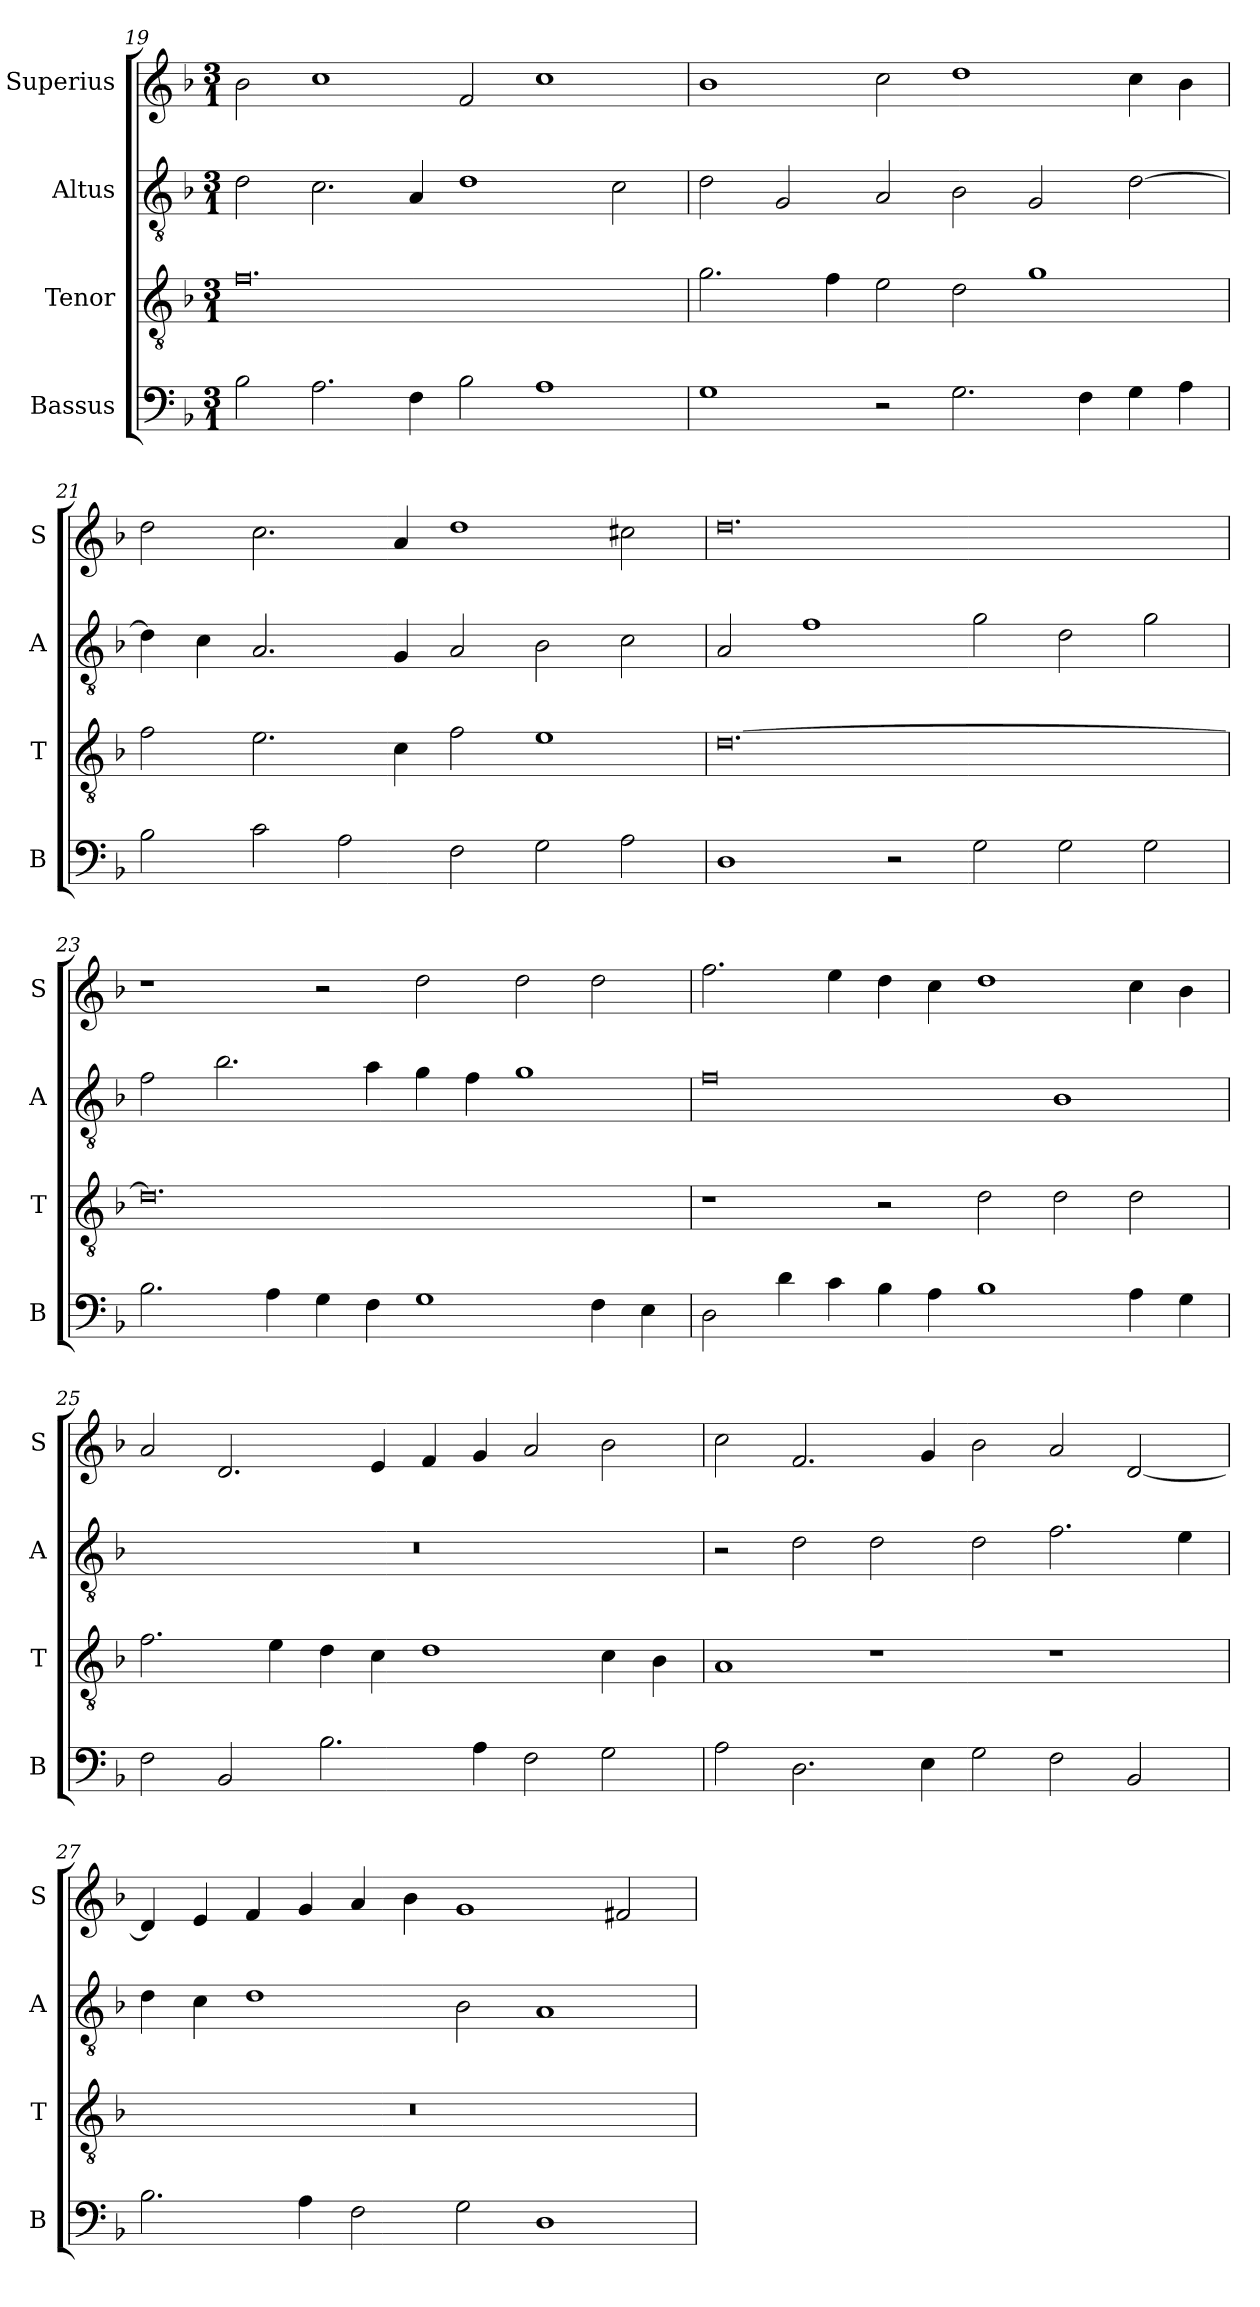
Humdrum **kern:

**kern	**kern	**kern	**kern
*part4	*part3	*part2	*part1
*staff4	*staff3	*staff2	*staff1
*I"Bassus	*I"Tenor	*I"Altus	*I"Superius
*I'B	*I'T	*I'A	*I'S
*clefF4	*clefGv2	*clefGv2	*clefG2
*k[b-]	*k[b-]	*k[b-]	*k[b-]
*M3/1	*M3/1	*M3/1	*M3/1
=19	=19	=19	=19
2B-\	0.f	2d\	2b-\
2.A\	.	2.c\	1cc
4F\	.	4A/	.
2B-\	.	1d	2f/
1A	.	.	1cc
.	.	2c\	.
=20	=20	=20	=20
1G	2.g\	2d\	1b-
.	.	2G/	.
.	4f\	.	.
2r	2e\	2A/	2cc\
2.G\	2d\	2B-\	1dd
.	1g	2G/	.
4F\	.	.	.
4G\	.	[2d\	4cc\
4A\	.	.	4b-\
=21	=21	=21	=21
2B-\	2f\	4d\]	2dd\
.	.	4c\	.
2c\	2.e\	2.A/	2.cc\
2A\	.	.	.
.	4c\	4G/	4a/
2F\	2f\	2A/	1dd
2G\	1e	2B-\	.
2A\	.	2c\	2cc#X\
=22	=22	=22	=22
1D	[0.d	2A/	0.dd
.	.	1f	.
2r	.	.	.
2G\	.	2g\	.
2G\	.	2d\	.
2G\	.	2g\	.
=23	=23	=23	=23
2.B-\	0.d]	2f\	1r
.	.	2.b-\	.
4A\	.	.	.
4G\	.	.	2r
4F\	.	4a\	.
1G	.	4g\	2dd\
.	.	4f\	.
.	.	1g	2dd\
4F\	.	.	2dd\
4E\	.	.	.
=24	=24	=24	=24
2D\	1r	0f	2.ff\
4d\	.	.	.
4c\	.	.	4ee\
4B-\	2r	.	4dd\
4A\	.	.	4cc\
1B-	2d\	.	1dd
.	2d\	1B-	.
4A\	2d\	.	4cc\
4G\	.	.	4b-\
=25	=25	=25	=25
2F\	2.f\	0.r	2a/
2BB-/	.	.	2.d/
.	4e\	.	.
2.B-\	4d\	.	.
.	4c\	.	4e/
.	1d	.	4f/
4A\	.	.	4g/
2F\	.	.	2a/
2G\	4c\	.	2b-\
.	4B-\	.	.
=26	=26	=26	=26
2A\	1A	2r	2cc\
2.D\	.	2d\	2.f/
.	1r	2d\	.
4E\	.	.	4g/
2G\	.	2d\	2b-\
2F\	1r	2.f\	2a/
2BB-/	.	.	[2d/
.	.	4e\	.
=27	=27	=27	=27
2.B-\	0.r	4d\	4d/]
.	.	4c\	4e/
.	.	1d	4f/
4A\	.	.	4g/
2F\	.	.	4a/
.	.	.	4b-\
2G\	.	2B-\	1g
1D	.	1A	.
.	.	.	2f#X/
=	=	=	=
*-	*-	*-	*-
